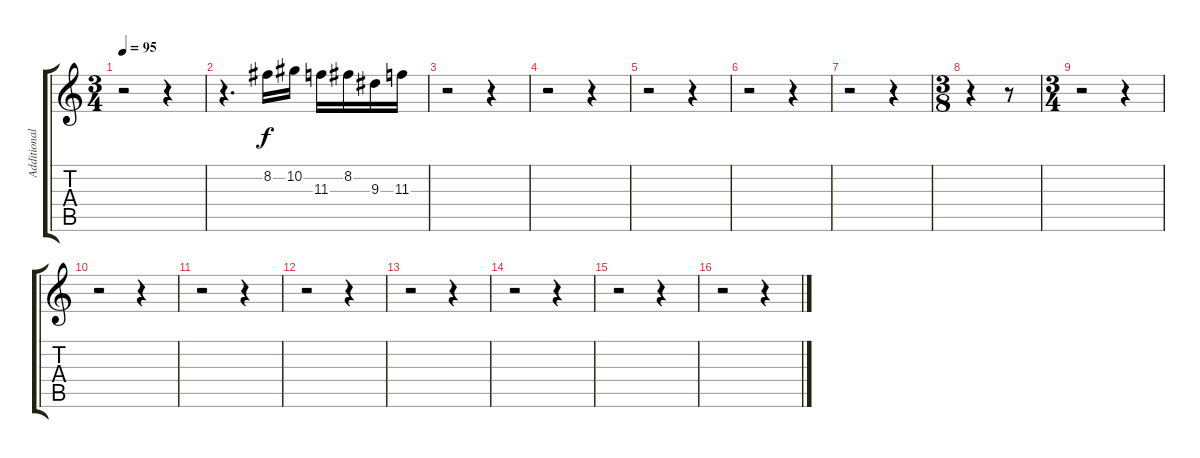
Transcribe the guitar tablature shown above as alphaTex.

\track ("Additional Guitars" "Additional") {instrument distortionguitar}
\staff {score tabs}
\tuning (Eb4 Bb3 Gb3 Db3 Ab2 Eb2) {hide}
\ts (3 4)
\tempo 95
\clef g2
\ks c
r.2{dy f} r.4 |
r.4{d} 8.2.16 10.2.16 11.3.16 8.2.16 9.3.16 11.3.16 |
r.2 r.4 |
r.2 r.4 |
r.2 r.4 |
r.2 r.4 |
r.2 r.4 |
\ts (3 8)
r.4 r.8 |
\ts (3 4)
r.2 r.4 |
r.2 r.4 |
r.2 r.4 |
r.2 r.4 |
r.2 r.4 |
r.2 r.4 |
r.2 r.4 |
r.2 r.4
